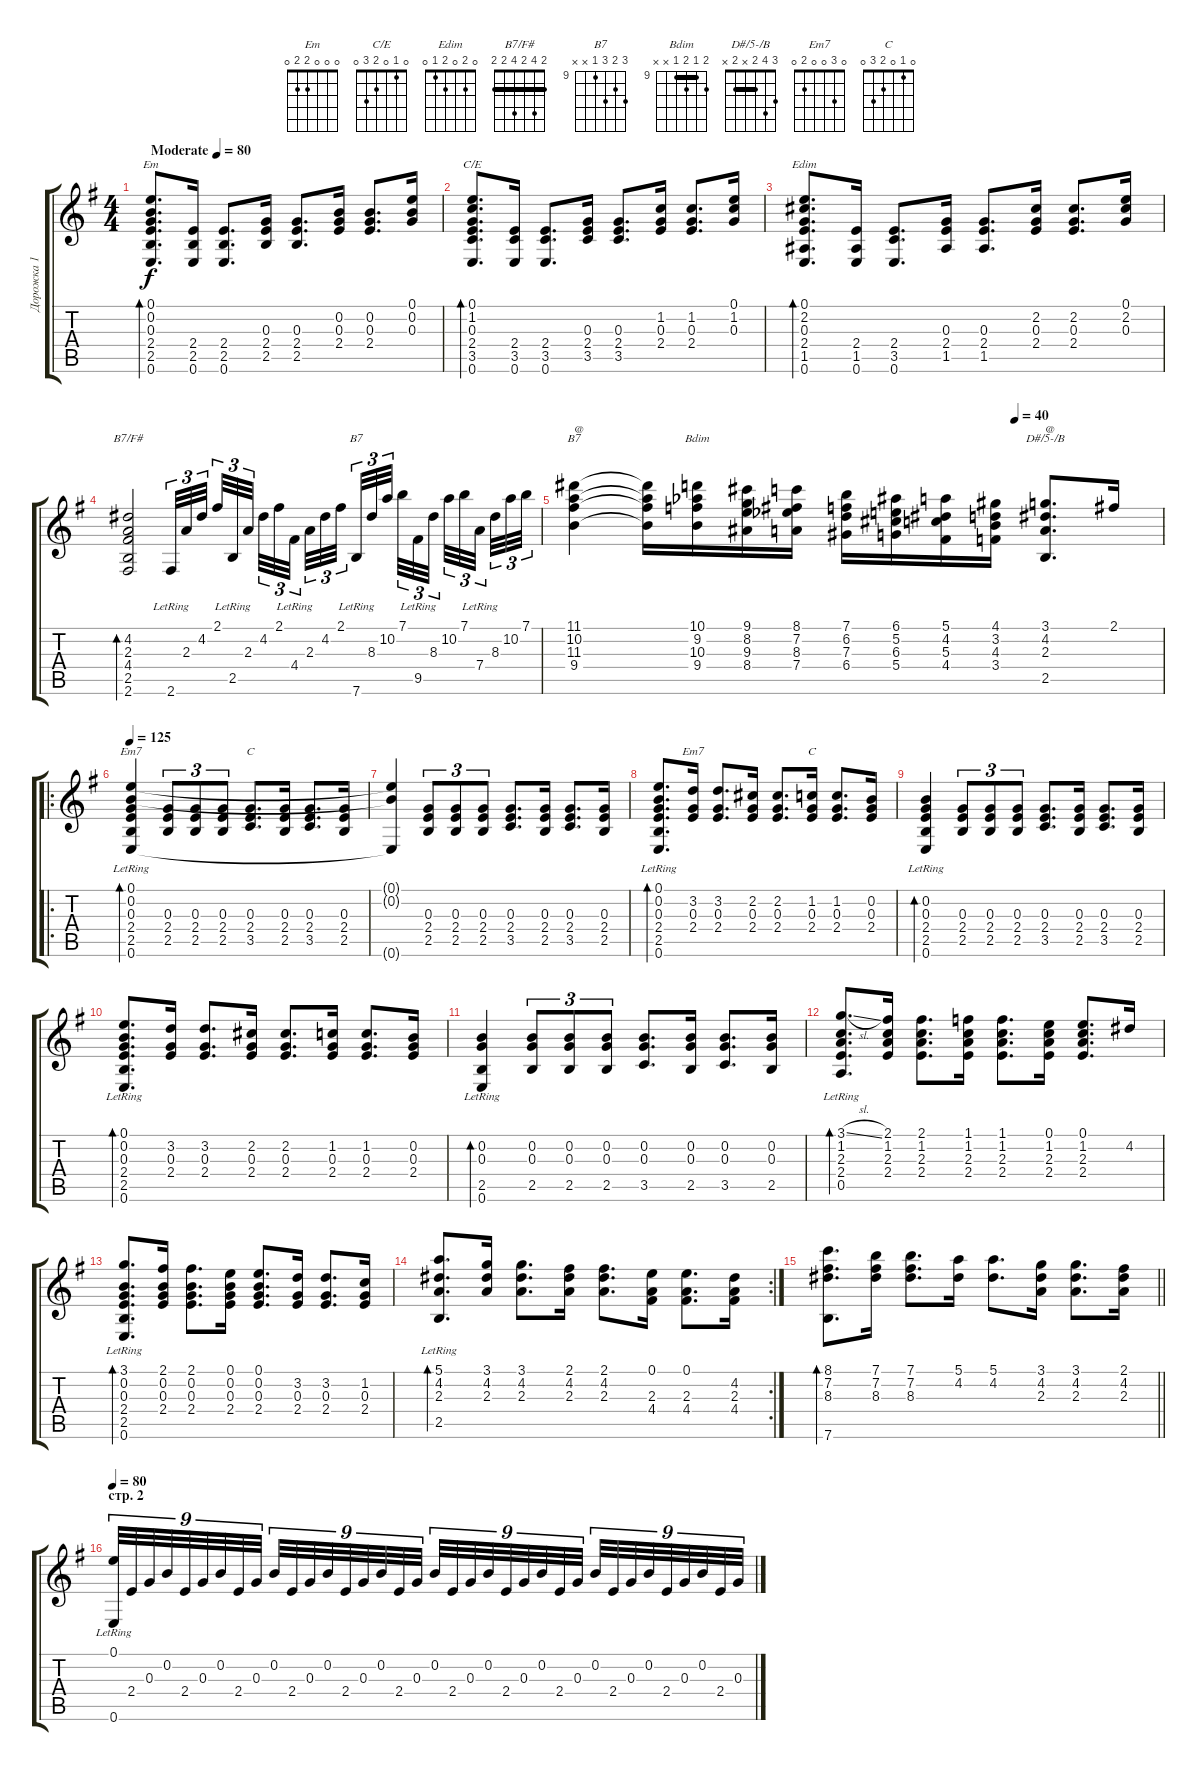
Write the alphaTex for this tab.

\track ("Дорожка 1" "Дорожка 1") {instrument acousticguitarsteel}
\staff {score tabs}
\tuning (E4 B3 G3 D3 A2 E2) {hide}
\chord ("Em" 0 0 0 2 2 0)
\chord ("C/E" 0 1 0 2 3 0)
\chord ("Edim" 0 2 0 2 1 0)
\chord ("B7/F#" 2 4 2 4 2 2) {barre 2}
\chord ("B7" 7 10 8 7 9 7) {firstfret 7 barre 7}
\chord ("B7" 11 10 11 9 x x) {firstfret 9}
\chord ("Bdim" 10 9 10 9 x x) {firstfret 9 barre 9}
\chord ("D#/5-/B" 3 4 2 x 2 x) {barre 2}
\chord ("Em7" 0 3 0 2 2 0)
\chord ("C" 0 1 0 2 3 x)
\chord ("Em7" 0 3 0 0 2 0)
\chord ("C" 0 1 0 2 3 0)
\ts (4 4)
\tempo (80 "Moderate")
\clef g2
\ks eminor
(0.1 0.2 0.3 2.4 2.5 0.6).8{d bd 60 ch "Em" dy f instrument acousticguitarsteel} (2.4 2.5 0.6).16 (2.4 2.5 0.6).8{d} (0.3 2.4 2.5).16 (0.3 2.4 2.5).8{d} (0.2 0.3 2.4).16 (0.2 0.3 2.4).8{d} (0.1 0.2 0.3).16 |
(0.1 1.2 0.3 2.4 3.5 0.6).8{d bd 60 ch "C/E"} (2.4 3.5 0.6).16 (2.4 3.5 0.6).8{d} (0.3 2.4 3.5).16 (0.3 2.4 3.5).8{d} (1.2 0.3 2.4).16 (1.2 0.3 2.4).8{d} (0.1 1.2 0.3).16 |
(0.1 2.2 0.3 2.4 1.5 0.6).8{d bd 60 ch "Edim"} (2.4 1.5 0.6).16 (2.4 3.5 0.6).8{d} (0.3 2.4 1.5).16 (0.3 2.4 1.5).8{d} (2.2 0.3 2.4).16 (2.2 0.3 2.4).8{d} (0.1 2.2 0.3).16 |
(4.2 2.3 4.4 2.5 2.6).2{bd 60 ch "B7/F#"} 2.6{lr}.32{tu (3 2)} 2.3.32{tu (3 2)} 4.2.32{tu (3 2) beam splitsecondary} 2.1.32{tu (3 2)} 2.5{lr}.32{tu (3 2)} 2.3.32{tu (3 2) beam splitsecondary} 4.2.32{tu (3 2)} 2.1.32{tu (3 2)} 4.4{lr}.32{tu (3 2) beam splitsecondary} 2.3.32{tu (3 2)} 4.2.32{tu (3 2)} 2.1.32{tu (3 2)} 7.6{lr}.32{tu (3 2) ch "B7"} 8.3.32{tu (3 2)} 10.2.32{tu (3 2) beam splitsecondary} 7.1.32{tu (3 2)} 9.5{lr}.32{tu (3 2)} 8.3.32{tu (3 2) beam splitsecondary} 10.2.32{tu (3 2)} 7.1.32{tu (3 2)} 7.4{lr}.32{tu (3 2) beam splitsecondary} 8.3.32{tu (3 2)} 10.2.32{tu (3 2)} 7.1.32{tu (3 2)} |
\tempo (40 0.75)
(11.1 10.2 11.3 9.4).4{ch "B7" txt "@"} (11.1{t} 10.2{t} 11.3{t} 9.4{t}).16 (10.1 9.2{acc b} 10.3 9.4).16{ch "Bdim"} (9.1 8.2 9.3 8.4).16 (8.1 7.2 8.3{acc b} 7.4).16 (7.1 6.2 7.3 6.4).16 (6.1 5.2 6.3 5.4).16 (5.1 4.2 5.3 4.4).16 (4.1 3.2 4.3 3.4).16 (3.1 4.2 2.3 2.5).8{d ch "D#/5-/B" txt "@"} 2.1.16 |
\ro
\tempo 125
(0.1{lr} 0.2{lr} 0.3{lr} 2.4{lr} 2.5{lr} 0.6{lr}).4{bd 60 ch "Em7"} (0.3 2.4 2.5).8{tu (3 2)} (0.3 2.4 2.5).8{tu (3 2)} (0.3 2.4 2.5).8{tu (3 2)} (0.3 2.4 3.5).8{d ch "C"} (0.3 2.4 2.5).16 (0.3 2.4 3.5).8{d} (0.3 2.4 2.5).16 |
(0.1{t} 0.2{t} 0.6{t}).4 (0.3 2.4 2.5).8{tu (3 2)} (0.3 2.4 2.5).8{tu (3 2)} (0.3 2.4 2.5).8{tu (3 2)} (0.3 2.4 3.5).8{d} (0.3 2.4 2.5).16 (0.3 2.4 3.5).8{d} (0.3 2.4 2.5).16 |
(0.1 0.2 0.3 2.4 2.5{lr} 0.6{lr}).8{d bd 60} (3.2 0.3 2.4).16{ch "Em7"} (3.2 0.3 2.4).8{d} (2.2 0.3 2.4).16 (2.2 0.3 2.4).8{d} (1.2 0.3 2.4).16{ch "C"} (1.2 0.3 2.4).8{d} (0.2 0.3 2.4).16 |
(0.2 0.3 2.4 2.5 0.6{lr}).4{bd 60} (0.3 2.4 2.5).8{tu (3 2)} (0.3 2.4 2.5).8{tu (3 2)} (0.3 2.4 2.5).8{tu (3 2)} (0.3 2.4 3.5).8{d} (0.3 2.4 2.5).16 (0.3 2.4 3.5).8{d} (0.3 2.4 2.5).16 |
(0.1 0.2 0.3 2.4 2.5{lr} 0.6{lr}).8{d bd 60} (3.2 0.3 2.4).16 (3.2 0.3 2.4).8{d} (2.2 0.3 2.4).16 (2.2 0.3 2.4).8{d} (1.2 0.3 2.4).16 (1.2 0.3 2.4).8{d} (0.2 0.3 2.4).16 |
(0.2{lr} 0.3 2.5 0.6{lr}).4{bd 60} (0.2 0.3 2.5).8{tu (3 2)} (0.2 0.3 2.5).8{tu (3 2)} (0.2 0.3 2.5).8{tu (3 2)} (0.2 0.3 3.5).8{d} (0.2 0.3 2.5).16 (0.2 0.3 3.5).8{d} (0.2 0.3 2.5).16 |
(3.1{sl} 1.2 2.3 2.4 0.5{lr}).8{d bd 60} (2.1 1.2 2.3 2.4).16 (2.1 1.2 2.3 2.4).8{d} (1.1 1.2 2.3 2.4).16 (1.1 1.2 2.3 2.4).8{d} (0.1 1.2 2.3 2.4).16 (0.1 1.2 2.3 2.4).8{d} 4.2.16 |
(3.1 0.2 0.3 2.4 2.5{lr} 0.6{lr}).8{d bd 60} (2.1 0.2 0.3 2.4).16 (2.1 0.2 0.3 2.4).8{d} (0.1 0.2 0.3 2.4).16 (0.1 0.2 0.3 2.4).8{d} (3.2 0.3 2.4).16 (3.2 0.3 2.4).8{d} (1.2 0.3 2.4).16 |
\rc 2
(5.1 4.2 2.3 2.5{lr}).8{d bd 60} (3.1 4.2 2.3).16 (3.1 4.2 2.3).8{d} (2.1 4.2 2.3).16 (2.1 4.2 2.3).8{d} (0.1 2.3 4.4).16 (0.1 2.3 4.4).8{d} (4.2 2.3 4.4).16 |
\barLineRight lightlight
(8.1 7.2 8.3 7.6).8{d bd 60} (7.1 7.2 8.3).16 (7.1 7.2 8.3).8{d} (5.1 4.2).16 (5.1 4.2).8{d} (3.1 4.2 2.3).16 (3.1 4.2 2.3).8{d} (2.1 4.2 2.3).16 |
\section ("" "стр. 2")
\tempo 80
(0.1{lr} 0.6{lr}).32{tu (9 8)} 2.4.32{tu (9 8)} 0.3.32{tu (9 8)} 0.2.32{tu (9 8)} 2.4.32{tu (9 8)} 0.3.32{tu (9 8)} 0.2.32{tu (9 8)} 2.4.32{tu (9 8)} 0.3.32{tu (9 8)} 0.2.32{tu (9 8)} 2.4.32{tu (9 8)} 0.3.32{tu (9 8)} 0.2.32{tu (9 8)} 2.4.32{tu (9 8)} 0.3.32{tu (9 8)} 0.2.32{tu (9 8)} 2.4.32{tu (9 8)} 0.3.32{tu (9 8)} 0.2.32{tu (9 8)} 2.4.32{tu (9 8)} 0.3.32{tu (9 8)} 0.2.32{tu (9 8)} 2.4.32{tu (9 8)} 0.3.32{tu (9 8)} 0.2.32{tu (9 8)} 2.4.32{tu (9 8)} 0.3.32{tu (9 8)} 0.2.32{tu (9 8)} 2.4.32{tu (9 8)} 0.3.32{tu (9 8)} 0.2.32{tu (9 8)} 2.4.32{tu (9 8)} 0.3.32{tu (9 8)} 0.2.32{tu (9 8)} 2.4.32{tu (9 8)} 0.3.32{tu (9 8)}
